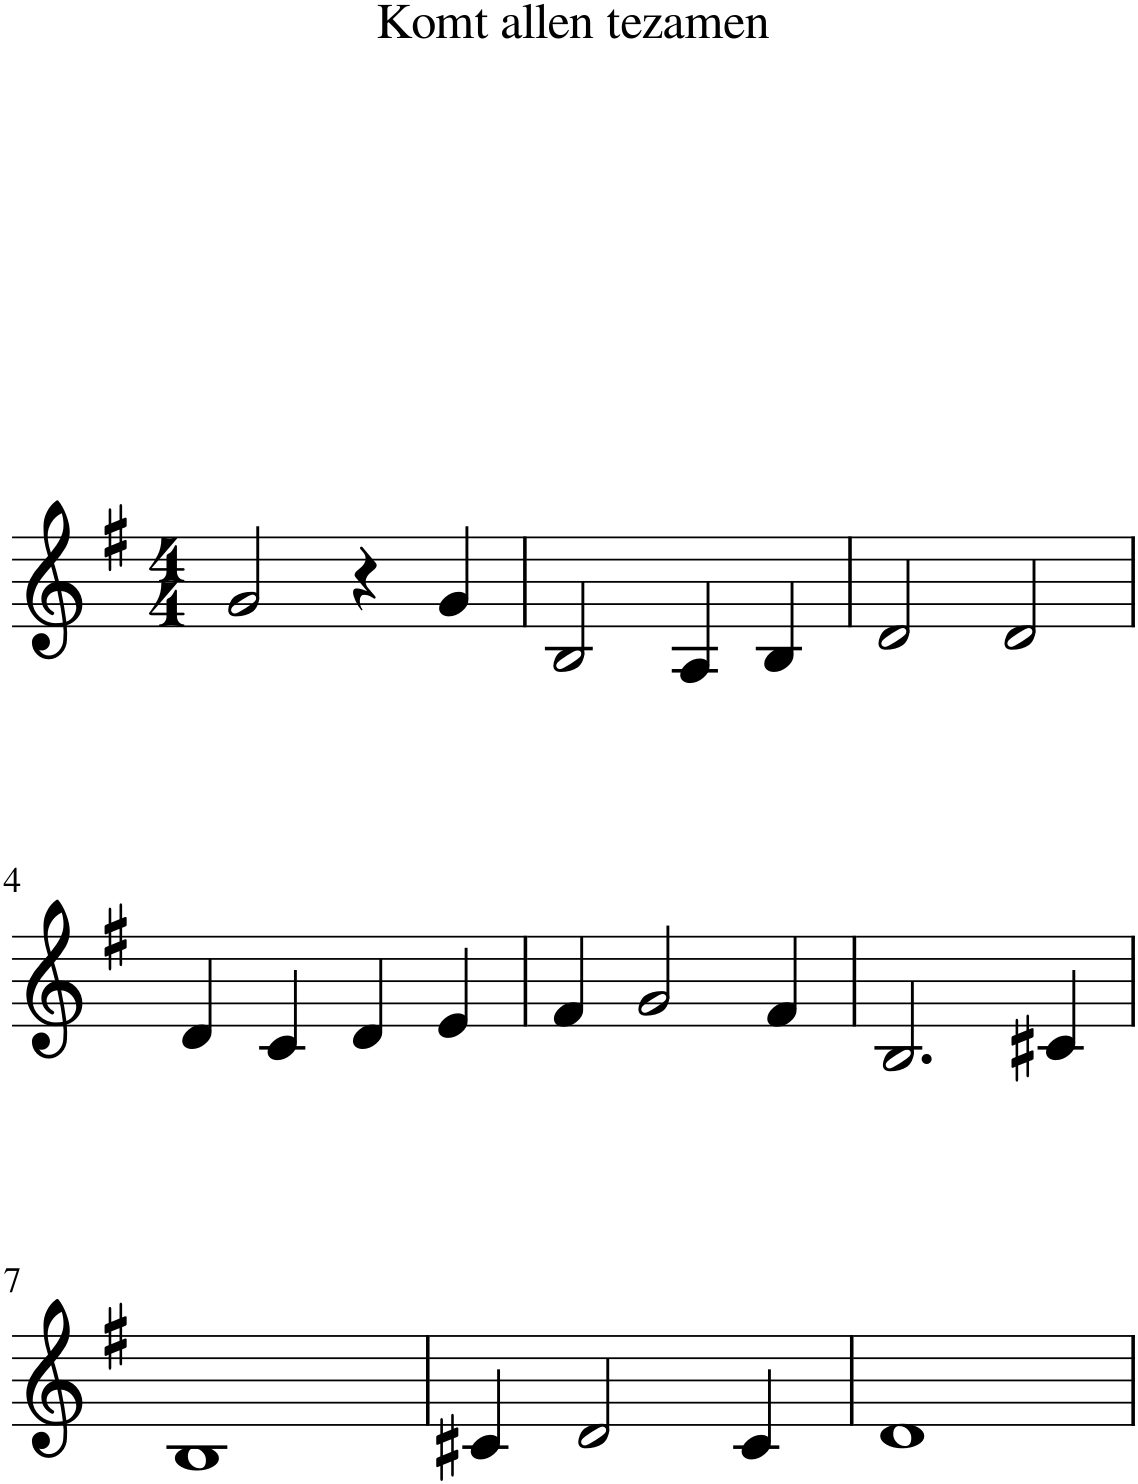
**kern
*part1
*staff1
*I"Piano
*I'Pno.
*clefG2
*k[f#]
*M4/4
=1
2g/
4r
4g/
=2
2B/
4A/
4B/
=3
2d/
2d/
!!LO:LB:g=z
=4
4d/
4c/
4d/
4e/
=5
4f#/
2g/
4f#/
=6
2.B/
4c#X/
!!LO:LB:g=z
=7
1B
=8
4c#X/
2d/
4c#/
=9
1d
=
*-
